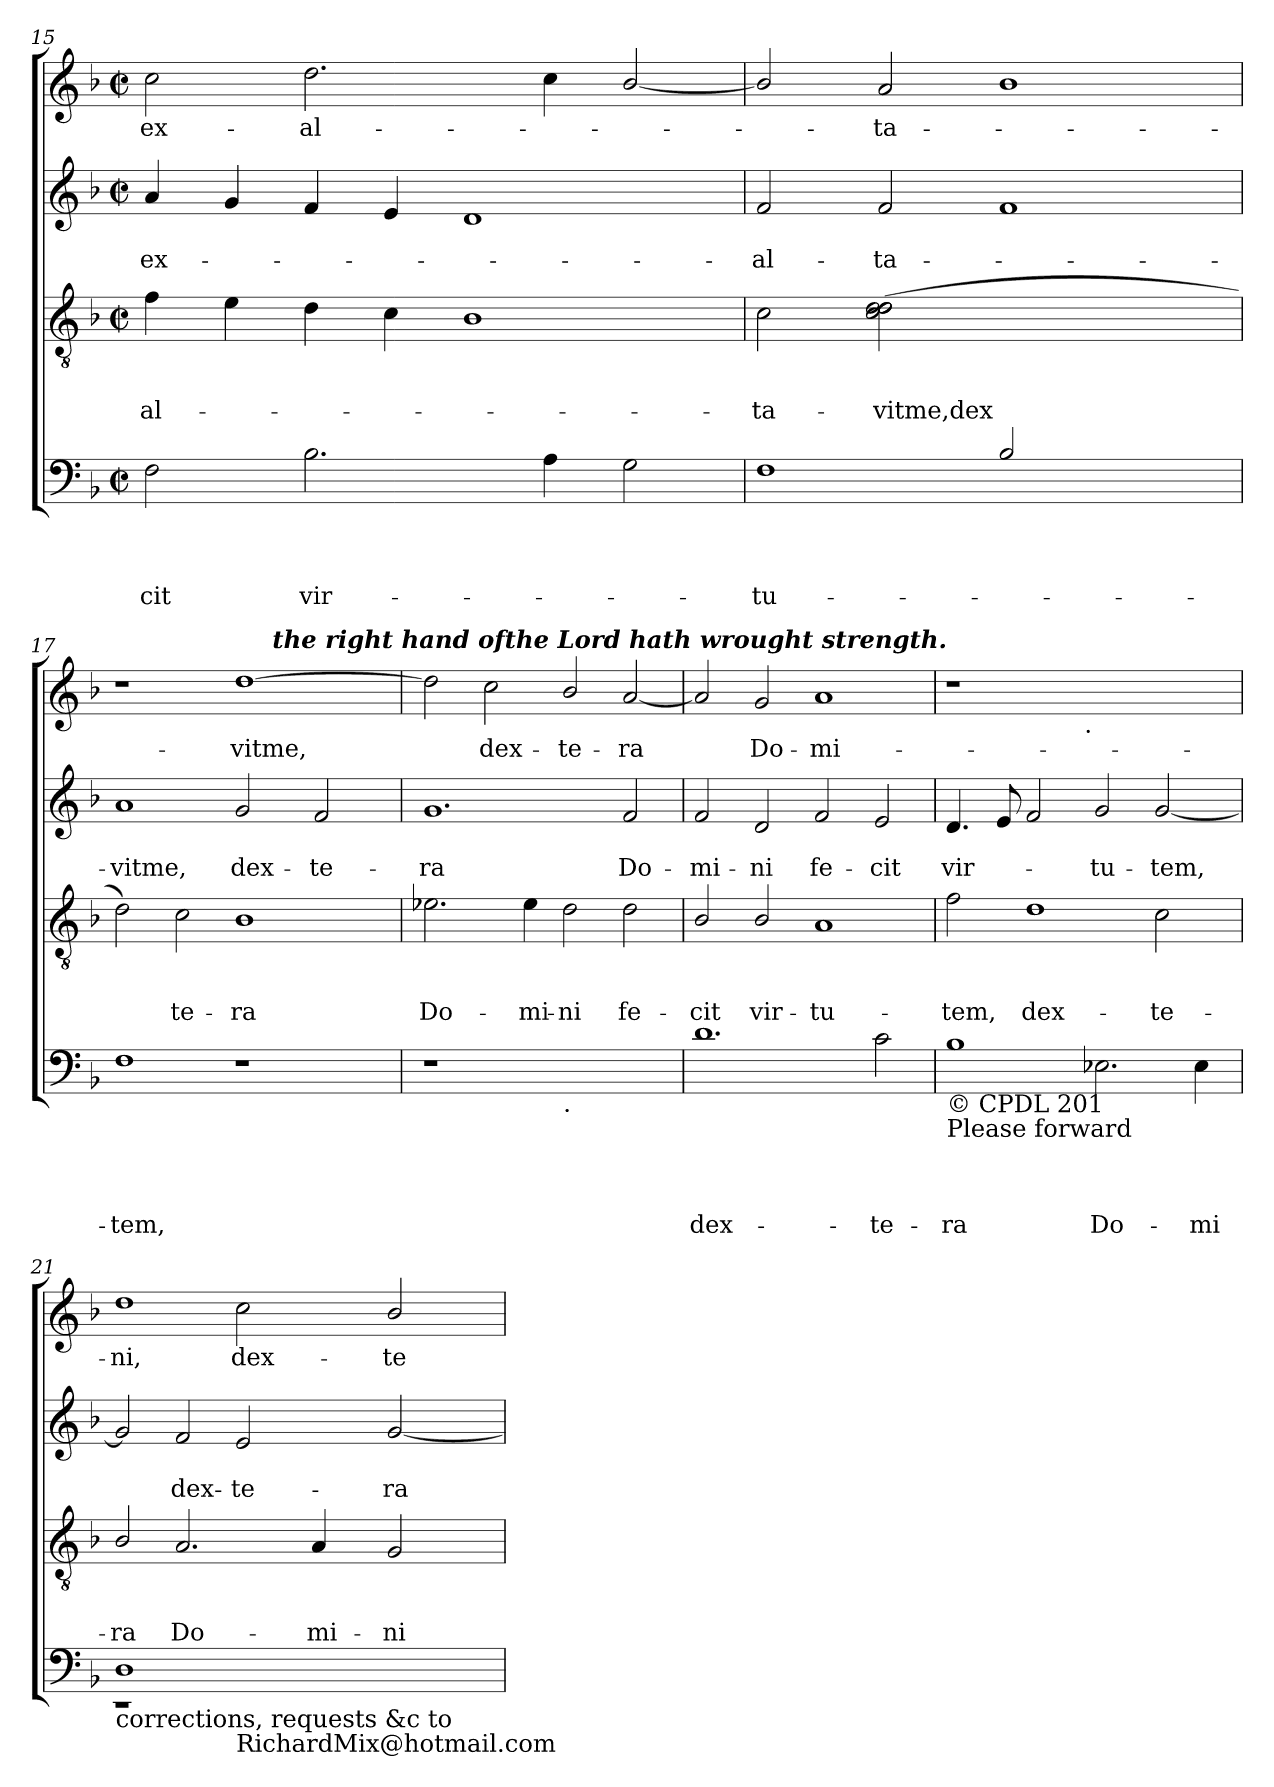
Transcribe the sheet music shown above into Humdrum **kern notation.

**kern	**text	**text	**text	**text	**kern	**text	**text	**text	**kern	**text	**text	**kern	**text
*part4	*part4	*part4	*part4	*part4	*part3	*part3	*part3	*part3	*part2	*part2	*part2	*part1	*part1
*staff4	*staff4	*staff4	*staff4	*staff4	*staff3	*staff3	*staff3	*staff3	*staff2	*staff2	*staff2	*staff1	*staff1
*clefF4	*	*	*	*	*clefGv2	*	*	*	*clefG2	*	*	*clefG2	*
*k[b-]	*	*	*	*	*k[b-]	*	*	*	*k[b-]	*	*	*k[b-]	*
*F:	*	*	*	*	*F:	*	*	*	*F:	*	*	*F:	*
*M2/2	*	*	*	*	*M2/2	*	*	*	*M2/2	*	*	*M2/2	*
*met(c|)	*	*	*	*	*met(c|)	*	*	*	*met(c|)	*	*	*met(c|)	*
=15	=15	=15	=15	=15	=15	=15	=15	=15	=15	=15	=15	=15	=15
!	!	!	!	!LO:LY:b	!	!	!	!LO:LY:b	!	!	!LO:LY:b	!	!LO:LY:b
2F\	.	.	.	-cit	4f\	.	.	-al-	4a/	.	ex-	2cc\	ex-
.	.	.	.	.	4e\	.	.	.	4g/	.	.	.	.
!	!	!	!	!LO:LY:b	!	!	!	!	!	!	!	!	!LO:LY:b
2.B-\	.	.	.	vir-	4d\	.	.	.	4f/	.	.	2.dd\	-al-
.	.	.	.	.	4c\	.	.	.	4e/	.	.	.	.
.	.	.	.	.	1B-	.	.	.	1d	.	.	.	.
4A\	.	.	.	.	.	.	.	.	.	.	.	4cc\	.
2G\	.	.	.	.	.	.	.	.	.	.	.	[<2b-/	.
=16	=16	=16	=16	=16	=16	=16	=16	=16	=16	=16	=16	=16	=16
!	!	!	!	!LO:LY:b	!	!	!	!LO:LY:b	!	!	!LO:LY:b	!	!
1F	.	.	.	-tu-	2c\	.	.	-ta-	2f/	.	-al-	2b-/]	.
!	!	!	!	!	!	!	!	!LO:LY:b	!	!	!LO:LY:b	!	!LO:LY:b
.	.	.	.	.	(2c\ 2d\ 2d\ 2d\	.	.	-vitme,dex	2f/	.	-ta-	2a/	-ta-
2B-/	.	.	.	.	1ryy	.	.	.	1f	.	.	1b-	.
2ryy	.	.	.	.	.	.	.	.	.	.	.	.	.
!!LO:PB:g=z
=17	=17	=17	=17	=17	=17	=17	=17	=17	=17	=17	=17	=17	=17
!	!	!	!	!LO:LY:b	!	!	!	!	!	!	!LO:LY:b	!	!
*	*	*	*	*	*	*	*	*	*	*	*	*^	*
1F	.	.	.	-tem,	2d\)	.	.	.	1a	.	-vitme,	1r	1ryy	.
!	!	!	!	!	!	!	!	!LO:LY:b	!	!	!	!	!	!
.	.	.	.	.	2c\	.	.	te-	.	.	.	.	.	.
!	!	!	!	!	!	!	!	!LO:LY:b	!	!	!LO:LY:b	!	!	!LO:LY:b
1r	.	.	.	.	1B-	.	.	-ra	2g/	.	dex-	[>1dd	8..ryy	-vitme,
!	!	!	!	!	!	!	!	!	!	!	!	!	!LO:TX:a:Bi:t=the right hand ofthe Lord hath wrought strength.	!
.	.	.	.	.	.	.	.	.	.	.	.	.	2ryy	.
!	!	!	!	!	!	!	!	!	!	!	!LO:LY:b	!	!	!
.	.	.	.	.	.	.	.	.	2f/	.	-te-	.	.	.
.	.	.	.	.	.	.	.	.	.	.	.	.	4ryy	.
.	.	.	.	.	.	.	.	.	.	.	.	.	32ryy	.
=18	=18	=18	=18	=18	=18	=18	=18	=18	=18	=18	=18	=18	=18	=18
!	!	!	!	!	!	!	!	!LO:LY:b	!	!	!LO:LY:b	!	!	!
*	*	*	*	*	*	*	*	*	*	*	*	*v	*v	*
1r	.	.	.	.	2.e-X\	.	.	Do-	1.g	.	-ra	2dd\]	.
!	!	!	!	!	!	!	!	!	!	!	!	!	!LO:LY:b
.	.	.	.	.	.	.	.	.	.	.	.	2cc\	dex-
!	!	!	!	!	!	!	!	!LO:LY:b	!	!	!	!	!
.	.	.	.	.	4e-\	.	.	-mi-	.	.	.	.	.
!LO:TX:b:t=.	!	!	!	!	!	!	!	!	!	!	!	!	!
!	!	!	!	!	!	!	!	!LO:LY:b	!	!	!	!	!LO:LY:b
1ryy	.	.	.	.	2d\	.	.	-ni	.	.	.	2b-/	-te-
!	!	!	!	!	!	!	!	!LO:LY:b	!	!	!LO:LY:b	!	!LO:LY:b
.	.	.	.	.	2d\	.	.	fe-	2f/	.	Do-	[<2a/	-ra
=19	=19	=19	=19	=19	=19	=19	=19	=19	=19	=19	=19	=19	=19
!	!	!	!	!LO:LY:b	!	!	!	!LO:LY:b	!	!	!LO:LY:b	!	!
1.d	.	.	.	dex-	2B-/	.	.	-cit	2f/	.	-mi-	2a/]	.
!	!	!	!	!	!	!	!	!LO:LY:b	!	!	!LO:LY:b	!	!LO:LY:b
.	.	.	.	.	2B-/	.	.	vir-	2d/	.	-ni	2g/	Do-
!	!	!	!	!	!	!	!	!LO:LY:b	!	!	!LO:LY:b	!	!LO:LY:b
.	.	.	.	.	1A	.	.	-tu-	2f/	.	fe-	1a	-mi-
!	!	!	!	!LO:LY:b	!	!	!	!	!	!	!LO:LY:b	!	!
2c\	.	.	.	-te-	.	.	.	.	2e/	.	-cit	.	.
=20	=20	=20	=20	=20	=20	=20	=20	=20	=20	=20	=20	=20	=20
!LO:TX:b:t=© CPDL 201	!	!	!	!	!	!	!	!	!	!	!	!	!
!LO:TX:b:t=Please forward	!	!	!	!	!	!	!	!	!	!	!	!	!
!	!	!	!	!LO:LY:b	!	!	!	!LO:LY:b	!	!	!LO:LY:b	!	!
*	*	*	*	*	*	*	*	*	*	*	*	*^	*
1B-	.	.	.	-ra	2f\	.	.	-tem,	4.d/	.	vir-	1r	2ryy	.
.	.	.	.	.	.	.	.	.	8e/	.	.	.	.	.
!	!	!	!	!	!	!	!	!LO:LY:b	!	!	!	!	!	!
.	.	.	.	.	1d	.	.	dex-	2f/	.	.	.	4...ryy	.
!	!	!	!	!	!	!	!	!	!	!	!	!	!LO:TX:b:t=.	!
.	.	.	.	.	.	.	.	.	.	.	.	.	1ryy	.
!	!	!	!	!LO:LY:b	!	!	!	!	!	!	!LO:LY:b	!	!	!
2.E-X\	.	.	.	Do-	.	.	.	.	2g/	.	-tu-	1ryy	.	.
!	!	!	!	!	!	!	!	!LO:LY:b	!	!	!LO:LY:b	!	!	!
.	.	.	.	.	2c\	.	.	-te-	[<2g/	.	-tem,	.	.	.
!	!	!	!	!LO:LY:b	!	!	!	!	!	!	!	!	!	!
4E-\	.	.	.	-mi-	.	.	.	.	.	.	.	.	.	.
.	.	.	.	.	.	.	.	.	.	.	.	.	32ryy	.
=21	=21	=21	=21	=21	=21	=21	=21	=21	=21	=21	=21	=21	=21	=21
*^	*	*	*	*	*	*	*	*	*	*	*	*	*	*
*	*^	*	*	*	*	*	*	*	*	*	*	*	*	*	*
!LO:TX:b:t=corrections, requests &c to	!	!	!	!	!	!	!	!	!	!	!	!	!	!	!	!
!	!	!	!	!	!	!	!	!	!	!LO:LY:b	!	!	!	!	!	!LO:LY:b
*	*	*	*	*	*	*	*	*	*	*	*	*	*	*v	*v	*
1ryy	1D	1r	.	.	.	.	2B-/	.	.	-ra	2g/]	.	.	1dd	-ni,
!	!	!	!	!	!	!	!	!	!	!LO:LY:b	!	!	!LO:LY:b	!	!
.	.	.	.	.	.	.	2.A/	.	.	Do-	2f/	.	dex-	.	.
!LO:TX:b:t=RichardMix@hotmail.com	!	!	!	!	!	!	!	!	!	!	!	!	!	!	!
!	!	!	!	!	!	!	!	!	!	!	!	!	!LO:LY:b	!	!LO:LY:b
1ryy	1ryy	1ryy	.	.	.	.	.	.	.	.	2e/	.	-te-	2cc\	dex-
!	!	!	!	!	!	!	!	!	!	!LO:LY:b	!	!	!	!	!
.	.	.	.	.	.	.	4A/	.	.	-mi-	.	.	.	.	.
!	!	!	!	!	!	!	!	!	!	!LO:LY:b	!	!	!LO:LY:b	!	!LO:LY:b
.	.	.	.	.	.	.	2G/	.	.	-ni	[<2g/	.	-ra	2b-/	-te-
*v	*v	*v	*	*	*	*	*	*	*	*	*	*	*	*	*
=	=	=	=	=	=	=	=	=	=	=	=	=	=
*-	*-	*-	*-	*-	*-	*-	*-	*-	*-	*-	*-	*-	*-
